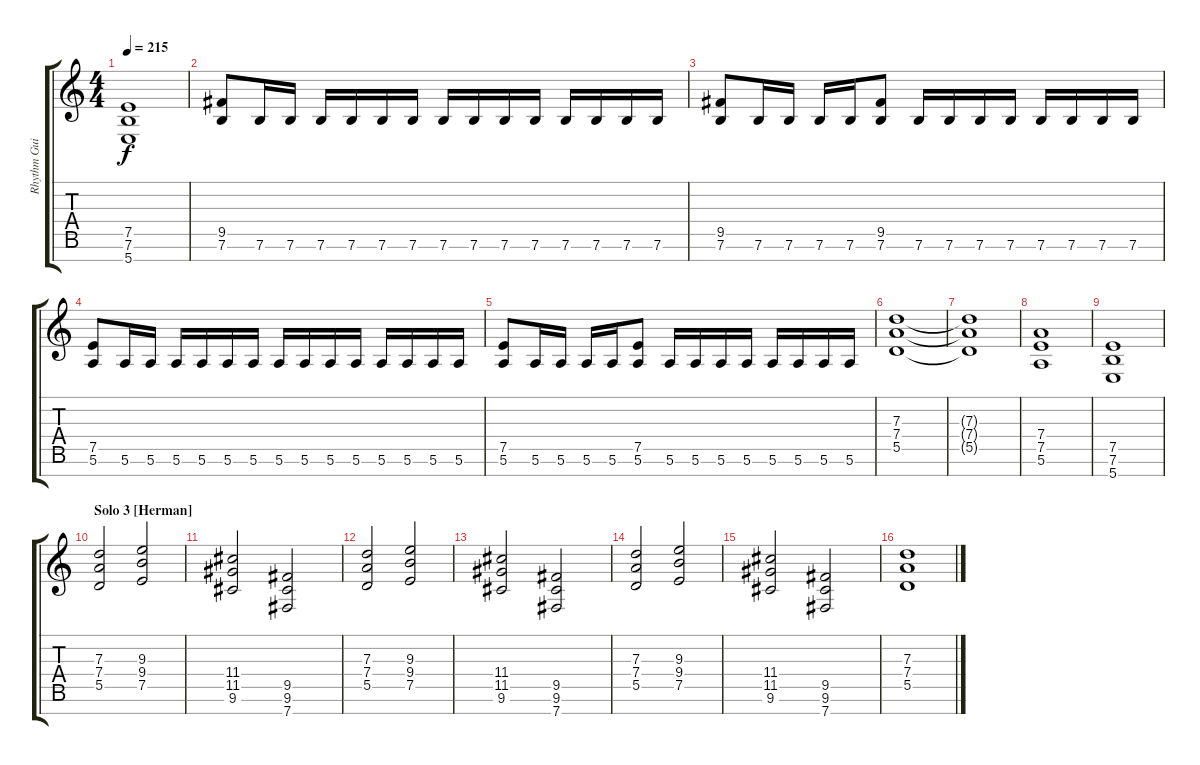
\track ("Rhythm Guitar 2" "Rhythm Gui") {instrument overdrivenguitar}
\staff {score tabs}
\tuning (E4 B3 G3 D3 A2 E2 B1) {hide}
\ts (4 4)
\tempo 215
\clef g2
\ks c
(7.5 7.6 5.7).1{dy f} |
(9.5 7.6).8 7.6.16 7.6.16 7.6.16 7.6.16 7.6.16 7.6.16 7.6.16 7.6.16 7.6.16 7.6.16 7.6.16 7.6.16 7.6.16 7.6.16 |
(9.5 7.6).8 7.6.16 7.6.16 7.6.16 7.6.16 (9.5 7.6).8 7.6.16 7.6.16 7.6.16 7.6.16 7.6.16 7.6.16 7.6.16 7.6.16 |
(7.5 5.6).8 5.6.16 5.6.16 5.6.16 5.6.16 5.6.16 5.6.16 5.6.16 5.6.16 5.6.16 5.6.16 5.6.16 5.6.16 5.6.16 5.6.16 |
(7.5 5.6).8 5.6.16 5.6.16 5.6.16 5.6.16 (7.5 5.6).8 5.6.16 5.6.16 5.6.16 5.6.16 5.6.16 5.6.16 5.6.16 5.6.16 |
(7.3 7.4 5.5).1 |
(7.3{t} 7.4{t} 5.5{t}).1 |
(7.4 7.5 5.6).1 |
(7.5 7.6 5.7).1 |
\section ("" "Solo 3 [Herman]")
(7.3 7.4 5.5).2 (9.3 9.4 7.5).2 |
(11.4 11.5 9.6).2 (9.5 9.6 7.7).2 |
(7.3 7.4 5.5).2 (9.3 9.4 7.5).2 |
(11.4 11.5 9.6).2 (9.5 9.6 7.7).2 |
(7.3 7.4 5.5).2 (9.3 9.4 7.5).2 |
(11.4 11.5 9.6).2 (9.5 9.6 7.7).2 |
(7.3 7.4 5.5).1
